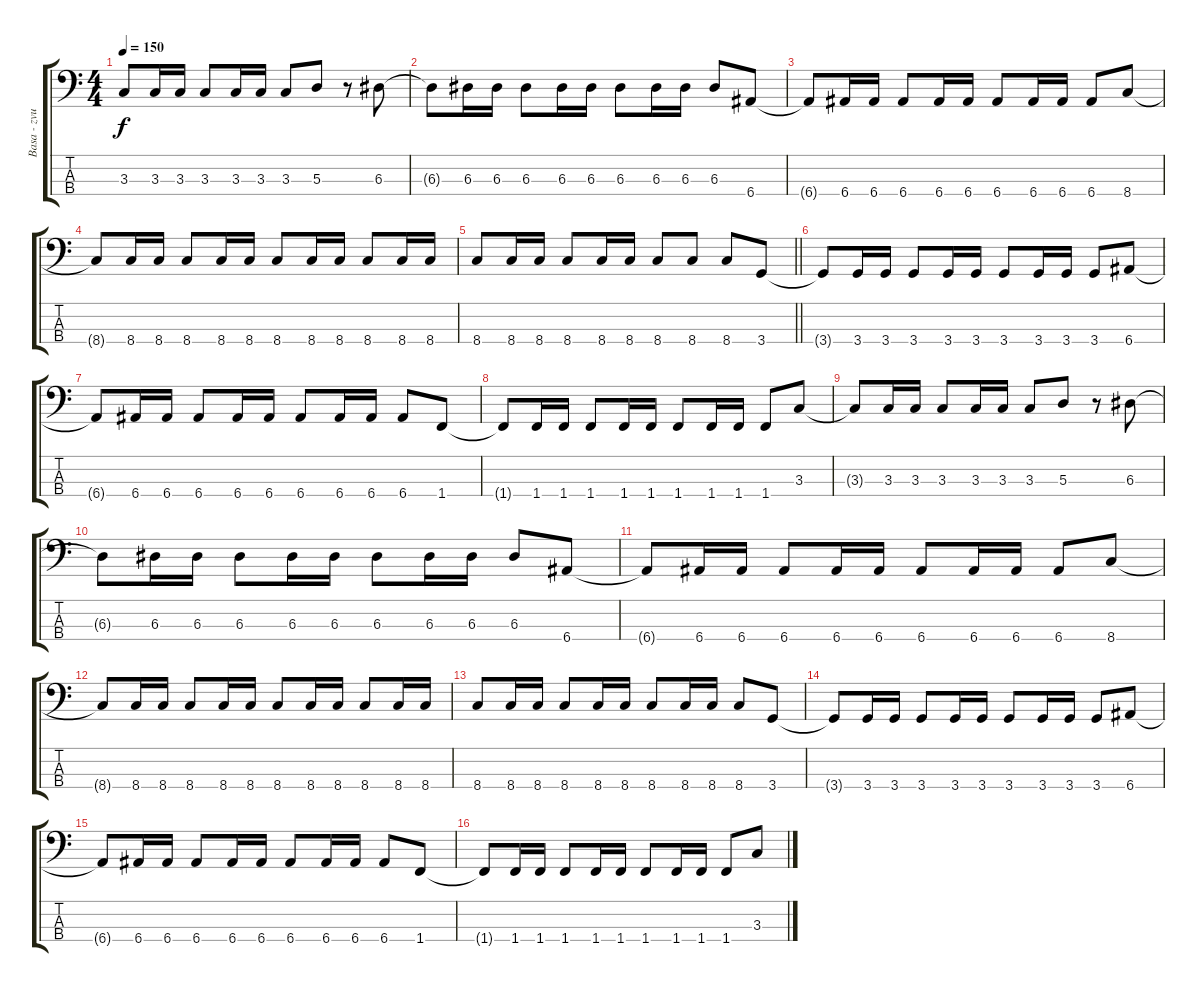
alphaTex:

\track ("Basa - zvuk" "Basa - zvu") {instrument slapbass1}
\staff {score tabs}
\tuning (G2 D2 A1 E1) {hide}
\ts (4 4)
\tempo 150
\clef f4
\ks c
3.3{t}.8{dy f} 3.3.16 3.3.16 3.3.8 3.3.16 3.3.16 3.3.8 5.3.8 r.8 6.3.8 |
6.3{t}.8 6.3.16 6.3.16 6.3.8 6.3.16 6.3.16 6.3.8 6.3.16 6.3.16 6.3.8 6.4.8 |
6.4{t}.8 6.4.16 6.4.16 6.4.8 6.4.16 6.4.16 6.4.8 6.4.16 6.4.16 6.4.8 8.4.8 |
8.4{t}.8 8.4.16 8.4.16 8.4.8 8.4.16 8.4.16 8.4.8 8.4.16 8.4.16 8.4.8 8.4.16 8.4.16 |
\barLineRight lightlight
8.4.8 8.4.16 8.4.16 8.4.8 8.4.16 8.4.16 8.4.8 8.4.8 8.4.8 3.4.8 |
3.4{t}.8 3.4.16 3.4.16 3.4.8 3.4.16 3.4.16 3.4.8 3.4.16 3.4.16 3.4.8 6.4.8 |
6.4{t}.8 6.4.16 6.4.16 6.4.8 6.4.16 6.4.16 6.4.8 6.4.16 6.4.16 6.4.8 1.4.8 |
1.4{t}.8 1.4.16 1.4.16 1.4.8 1.4.16 1.4.16 1.4.8 1.4.16 1.4.16 1.4.8 3.3.8 |
3.3{t}.8 3.3.16 3.3.16 3.3.8 3.3.16 3.3.16 3.3.8 5.3.8 r.8 6.3.8 |
6.3{t}.8 6.3.16 6.3.16 6.3.8 6.3.16 6.3.16 6.3.8 6.3.16 6.3.16 6.3.8 6.4.8 |
6.4{t}.8 6.4.16 6.4.16 6.4.8 6.4.16 6.4.16 6.4.8 6.4.16 6.4.16 6.4.8 8.4.8 |
8.4{t}.8 8.4.16 8.4.16 8.4.8 8.4.16 8.4.16 8.4.8 8.4.16 8.4.16 8.4.8 8.4.16 8.4.16 |
8.4.8 8.4.16 8.4.16 8.4.8 8.4.16 8.4.16 8.4.8 8.4.16 8.4.16 8.4.8 3.4.8 |
3.4{t}.8 3.4.16 3.4.16 3.4.8 3.4.16 3.4.16 3.4.8 3.4.16 3.4.16 3.4.8 6.4.8 |
6.4{t}.8 6.4.16 6.4.16 6.4.8 6.4.16 6.4.16 6.4.8 6.4.16 6.4.16 6.4.8 1.4.8 |
1.4{t}.8 1.4.16 1.4.16 1.4.8 1.4.16 1.4.16 1.4.8 1.4.16 1.4.16 1.4.8 3.3.8
